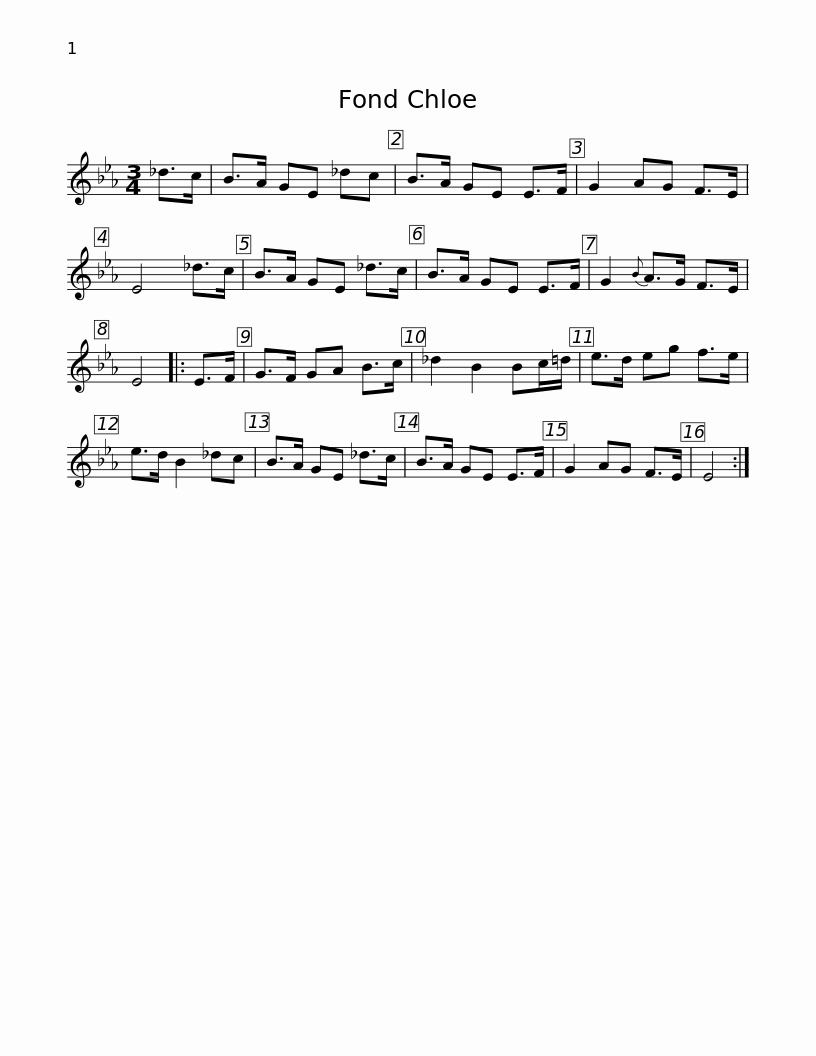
X:1
L:1/8
M:3/4
I:linebreak $
K:Eb
V:1 treble
V:1
 _d>c | B>A GE _dc | B>A GE E>F | G2 AG F>E | E4 _d>c | %5
 B>A GE _d>c | B>A GE E>F |$ G2{B} A>G F>E | E4 |: E>F | %10
 G>F GA B>c | _d2 B2 Bc/=d/ | e>d eg f>e | e>d B2 _dc |$ B>A GE _d>c | %15
 B>A GE E>F | G2 AG F>E | E4 :| %18
